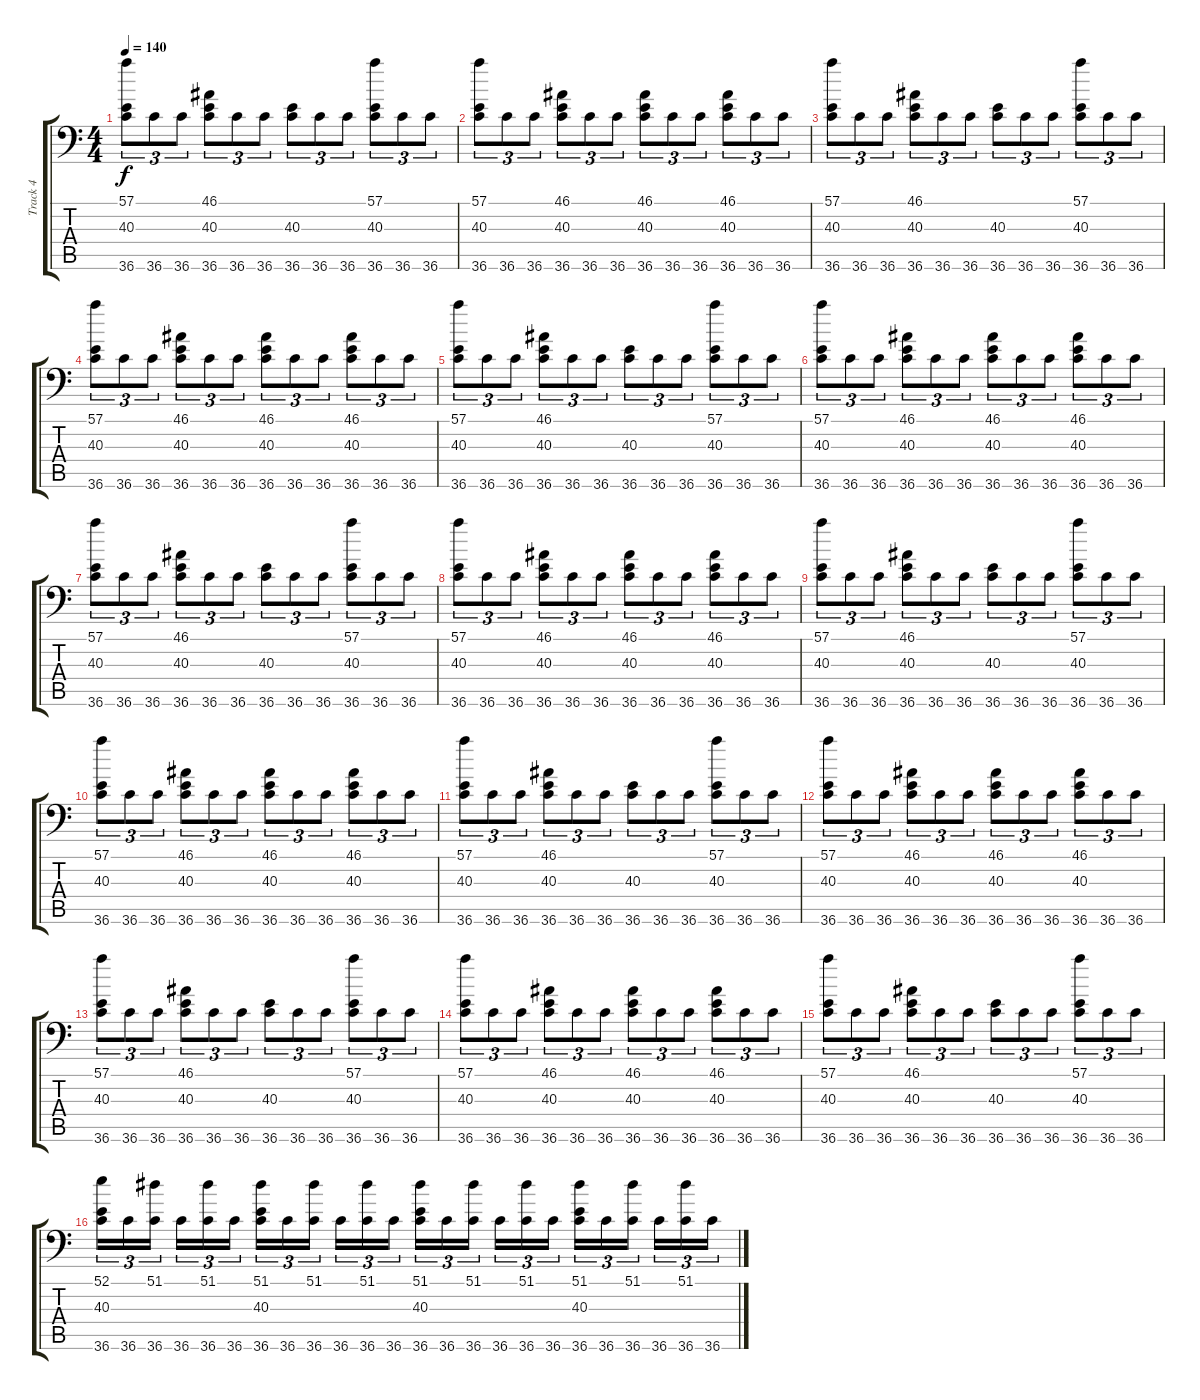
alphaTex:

\track ("Track 4" "Track 4") {instrument acousticgrandpiano}
\staff {score tabs}
\tuning (C-1 C-1 C-1 C-1 C-1 C-1) {hide}
\ts (4 4)
\tempo 140
\clef f4
\ks c
(57.1 40.3 36.6).8{tu (3 2) dy f} 36.6.8{tu (3 2)} 36.6.8{tu (3 2)} (46.1 40.3 36.6).8{tu (3 2)} 36.6.8{tu (3 2)} 36.6.8{tu (3 2)} (40.3 36.6).8{tu (3 2)} 36.6.8{tu (3 2)} 36.6.8{tu (3 2)} (57.1 40.3 36.6).8{tu (3 2)} 36.6.8{tu (3 2)} 36.6.8{tu (3 2)} |
(57.1 40.3 36.6).8{tu (3 2)} 36.6.8{tu (3 2)} 36.6.8{tu (3 2)} (46.1 40.3 36.6).8{tu (3 2)} 36.6.8{tu (3 2)} 36.6.8{tu (3 2)} (46.1 40.3 36.6).8{tu (3 2)} 36.6.8{tu (3 2)} 36.6.8{tu (3 2)} (46.1 40.3 36.6).8{tu (3 2)} 36.6.8{tu (3 2)} 36.6.8{tu (3 2)} |
(57.1 40.3 36.6).8{tu (3 2)} 36.6.8{tu (3 2)} 36.6.8{tu (3 2)} (46.1 40.3 36.6).8{tu (3 2)} 36.6.8{tu (3 2)} 36.6.8{tu (3 2)} (40.3 36.6).8{tu (3 2)} 36.6.8{tu (3 2)} 36.6.8{tu (3 2)} (57.1 40.3 36.6).8{tu (3 2)} 36.6.8{tu (3 2)} 36.6.8{tu (3 2)} |
(57.1 40.3 36.6).8{tu (3 2)} 36.6.8{tu (3 2)} 36.6.8{tu (3 2)} (46.1 40.3 36.6).8{tu (3 2)} 36.6.8{tu (3 2)} 36.6.8{tu (3 2)} (46.1 40.3 36.6).8{tu (3 2)} 36.6.8{tu (3 2)} 36.6.8{tu (3 2)} (46.1 40.3 36.6).8{tu (3 2)} 36.6.8{tu (3 2)} 36.6.8{tu (3 2)} |
(57.1 40.3 36.6).8{tu (3 2)} 36.6.8{tu (3 2)} 36.6.8{tu (3 2)} (46.1 40.3 36.6).8{tu (3 2)} 36.6.8{tu (3 2)} 36.6.8{tu (3 2)} (40.3 36.6).8{tu (3 2)} 36.6.8{tu (3 2)} 36.6.8{tu (3 2)} (57.1 40.3 36.6).8{tu (3 2)} 36.6.8{tu (3 2)} 36.6.8{tu (3 2)} |
(57.1 40.3 36.6).8{tu (3 2)} 36.6.8{tu (3 2)} 36.6.8{tu (3 2)} (46.1 40.3 36.6).8{tu (3 2)} 36.6.8{tu (3 2)} 36.6.8{tu (3 2)} (46.1 40.3 36.6).8{tu (3 2)} 36.6.8{tu (3 2)} 36.6.8{tu (3 2)} (46.1 40.3 36.6).8{tu (3 2)} 36.6.8{tu (3 2)} 36.6.8{tu (3 2)} |
(57.1 40.3 36.6).8{tu (3 2)} 36.6.8{tu (3 2)} 36.6.8{tu (3 2)} (46.1 40.3 36.6).8{tu (3 2)} 36.6.8{tu (3 2)} 36.6.8{tu (3 2)} (40.3 36.6).8{tu (3 2)} 36.6.8{tu (3 2)} 36.6.8{tu (3 2)} (57.1 40.3 36.6).8{tu (3 2)} 36.6.8{tu (3 2)} 36.6.8{tu (3 2)} |
(57.1 40.3 36.6).8{tu (3 2)} 36.6.8{tu (3 2)} 36.6.8{tu (3 2)} (46.1 40.3 36.6).8{tu (3 2)} 36.6.8{tu (3 2)} 36.6.8{tu (3 2)} (46.1 40.3 36.6).8{tu (3 2)} 36.6.8{tu (3 2)} 36.6.8{tu (3 2)} (46.1 40.3 36.6).8{tu (3 2)} 36.6.8{tu (3 2)} 36.6.8{tu (3 2)} |
(57.1 40.3 36.6).8{tu (3 2)} 36.6.8{tu (3 2)} 36.6.8{tu (3 2)} (46.1 40.3 36.6).8{tu (3 2)} 36.6.8{tu (3 2)} 36.6.8{tu (3 2)} (40.3 36.6).8{tu (3 2)} 36.6.8{tu (3 2)} 36.6.8{tu (3 2)} (57.1 40.3 36.6).8{tu (3 2)} 36.6.8{tu (3 2)} 36.6.8{tu (3 2)} |
(57.1 40.3 36.6).8{tu (3 2)} 36.6.8{tu (3 2)} 36.6.8{tu (3 2)} (46.1 40.3 36.6).8{tu (3 2)} 36.6.8{tu (3 2)} 36.6.8{tu (3 2)} (46.1 40.3 36.6).8{tu (3 2)} 36.6.8{tu (3 2)} 36.6.8{tu (3 2)} (46.1 40.3 36.6).8{tu (3 2)} 36.6.8{tu (3 2)} 36.6.8{tu (3 2)} |
(57.1 40.3 36.6).8{tu (3 2)} 36.6.8{tu (3 2)} 36.6.8{tu (3 2)} (46.1 40.3 36.6).8{tu (3 2)} 36.6.8{tu (3 2)} 36.6.8{tu (3 2)} (40.3 36.6).8{tu (3 2)} 36.6.8{tu (3 2)} 36.6.8{tu (3 2)} (57.1 40.3 36.6).8{tu (3 2)} 36.6.8{tu (3 2)} 36.6.8{tu (3 2)} |
(57.1 40.3 36.6).8{tu (3 2)} 36.6.8{tu (3 2)} 36.6.8{tu (3 2)} (46.1 40.3 36.6).8{tu (3 2)} 36.6.8{tu (3 2)} 36.6.8{tu (3 2)} (46.1 40.3 36.6).8{tu (3 2)} 36.6.8{tu (3 2)} 36.6.8{tu (3 2)} (46.1 40.3 36.6).8{tu (3 2)} 36.6.8{tu (3 2)} 36.6.8{tu (3 2)} |
(57.1 40.3 36.6).8{tu (3 2)} 36.6.8{tu (3 2)} 36.6.8{tu (3 2)} (46.1 40.3 36.6).8{tu (3 2)} 36.6.8{tu (3 2)} 36.6.8{tu (3 2)} (40.3 36.6).8{tu (3 2)} 36.6.8{tu (3 2)} 36.6.8{tu (3 2)} (57.1 40.3 36.6).8{tu (3 2)} 36.6.8{tu (3 2)} 36.6.8{tu (3 2)} |
(57.1 40.3 36.6).8{tu (3 2)} 36.6.8{tu (3 2)} 36.6.8{tu (3 2)} (46.1 40.3 36.6).8{tu (3 2)} 36.6.8{tu (3 2)} 36.6.8{tu (3 2)} (46.1 40.3 36.6).8{tu (3 2)} 36.6.8{tu (3 2)} 36.6.8{tu (3 2)} (46.1 40.3 36.6).8{tu (3 2)} 36.6.8{tu (3 2)} 36.6.8{tu (3 2)} |
(57.1 40.3 36.6).8{tu (3 2)} 36.6.8{tu (3 2)} 36.6.8{tu (3 2)} (46.1 40.3 36.6).8{tu (3 2)} 36.6.8{tu (3 2)} 36.6.8{tu (3 2)} (40.3 36.6).8{tu (3 2)} 36.6.8{tu (3 2)} 36.6.8{tu (3 2)} (57.1 40.3 36.6).8{tu (3 2)} 36.6.8{tu (3 2)} 36.6.8{tu (3 2)} |
(52.1 40.3 36.6).16{tu (3 2)} 36.6.16{tu (3 2)} (51.1 36.6).16{tu (3 2)} 36.6.16{tu (3 2)} (51.1 36.6).16{tu (3 2)} 36.6.16{tu (3 2)} (51.1 40.3 36.6).16{tu (3 2)} 36.6.16{tu (3 2)} (51.1 36.6).16{tu (3 2)} 36.6.16{tu (3 2)} (51.1 36.6).16{tu (3 2)} 36.6.16{tu (3 2)} (51.1 40.3 36.6).16{tu (3 2)} 36.6.16{tu (3 2)} (51.1 36.6).16{tu (3 2)} 36.6.16{tu (3 2)} (51.1 36.6).16{tu (3 2)} 36.6.16{tu (3 2)} (51.1 40.3 36.6).16{tu (3 2)} 36.6.16{tu (3 2)} (51.1 36.6).16{tu (3 2)} 36.6.16{tu (3 2)} (51.1 36.6).16{tu (3 2)} 36.6.16{tu (3 2)}
